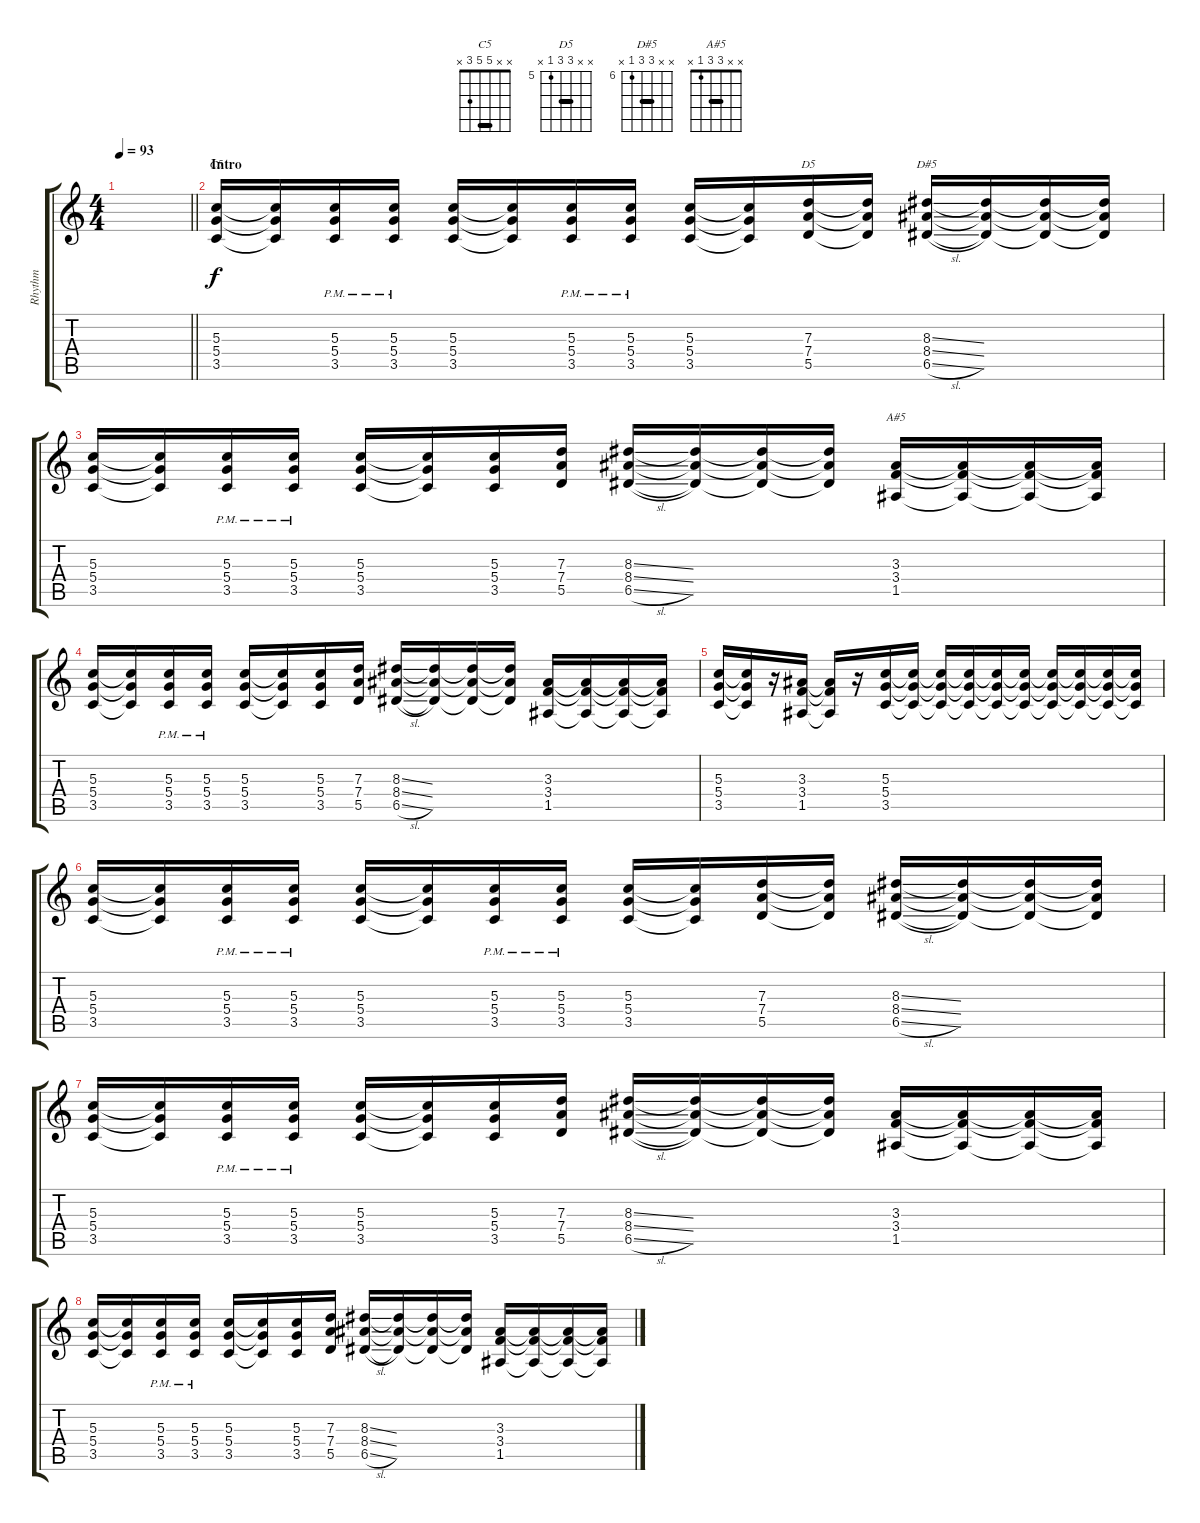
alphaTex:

\track ("Rhythm" "Rhythm") {instrument overdrivenguitar}
\staff {score tabs}
\tuning (E4 B3 G3 D3 A2 E2) {hide}
\chord ("C5" x x 5 5 3 x) {barre 5}
\chord ("D5" x x 7 7 5 x) {firstfret 5 barre 7}
\chord ("D#5" x x 8 8 6 x) {firstfret 6 barre 8}
\chord ("A#5" x x 3 3 1 x) {barre 3}
\ts (4 4)
\tempo 93
\clef g2
\barLineRight lightlight
\ks c
|
\section ("" "Intro")
(5.3 5.4 3.5).16{ch "C5"} (5.3{t} 5.4{t} 3.5{t}).16 (5.3{pm} 5.4{pm} 3.5{pm}).16 (5.3{pm} 5.4{pm} 3.5{pm}).16 (5.3 5.4 3.5).16 (5.3{t} 5.4{t} 3.5{t}).16 (5.3{pm} 5.4{pm} 3.5{pm}).16 (5.3{pm} 5.4{pm} 3.5{pm}).16 (5.3 5.4 3.5).16 (5.3{t} 5.4{t} 3.5{t}).16 (7.3 7.4 5.5).16{ch "D5"} (7.3{t} 7.4{t} 5.5{t}).16 (8.3{ss} 8.4{ss} 6.5{sl}).16{ch "D#5"} (8.3{t} 8.4{t} 6.5{t}).16 (8.3{t} 8.4{t} 6.5{t}).16 (8.3{t} 8.4{t} 6.5{t}).16 |
(5.3 5.4 3.5).16 (5.3{t} 5.4{t} 3.5{t}).16 (5.3{pm} 5.4{pm} 3.5{pm}).16 (5.3{pm} 5.4{pm} 3.5{pm}).16 (5.3 5.4 3.5).16 (5.3{t} 5.4{t} 3.5{t}).16 (5.3 5.4 3.5).16 (7.3 7.4 5.5).16 (8.3{ss} 8.4{ss} 6.5{sl}).16 (8.3{t} 8.4{t} 6.5{t}).16 (8.3{t} 8.4{t} 6.5{t}).16 (8.3{t} 8.4{t} 6.5{t}).16 (3.3 3.4 1.5).16{ch "A#5"} (3.3{t} 3.4{t} 1.5{t}).16 (3.3{t} 3.4{t} 1.5{t}).16 (3.3{t} 3.4{t} 1.5{t}).16 |
(5.3 5.4 3.5).16 (5.3{t} 5.4{t} 3.5{t}).16 (5.3{pm} 5.4{pm} 3.5{pm}).16 (5.3{pm} 5.4{pm} 3.5{pm}).16 (5.3 5.4 3.5).16 (5.3{t} 5.4{t} 3.5{t}).16 (5.3 5.4 3.5).16 (7.3 7.4 5.5).16 (8.3{ss} 8.4{ss} 6.5{sl}).16 (8.3{t} 8.4{t} 6.5{t}).16 (8.3{t} 8.4{t} 6.5{t}).16 (8.3{t} 8.4{t} 6.5{t}).16 (3.3 3.4 1.5).16 (3.3{t} 3.4{t} 1.5{t}).16 (3.3{t} 3.4{t} 1.5{t}).16 (3.3{t} 3.4{t} 1.5{t}).16 |
(5.3 5.4 3.5).16 (5.3{t} 5.4{t} 3.5{t}).16 r.16 (3.3 3.4 1.5).16 (3.3{t} 3.4{t} 1.5{t}).16 r.16 (5.3 5.4 3.5).16 (5.3{t} 5.4{t} 3.5{t}).16 (5.3{t} 5.4{t} 3.5{t}).16 (5.3{t} 5.4{t} 3.5{t}).16 (5.3{t} 5.4{t} 3.5{t}).16 (5.3{t} 5.4{t} 3.5{t}).16 (5.3{t} 5.4{t} 3.5{t}).16 (5.3{t} 5.4{t} 3.5{t}).16 (5.3{t} 5.4{t} 3.5{t}).16 (5.3{t} 5.4{t} 3.5{t}).16 |
(5.3 5.4 3.5).16 (5.3{t} 5.4{t} 3.5{t}).16 (5.3{pm} 5.4{pm} 3.5{pm}).16 (5.3{pm} 5.4{pm} 3.5{pm}).16 (5.3 5.4 3.5).16 (5.3{t} 5.4{t} 3.5{t}).16 (5.3{pm} 5.4{pm} 3.5{pm}).16 (5.3{pm} 5.4{pm} 3.5{pm}).16 (5.3 5.4 3.5).16 (5.3{t} 5.4{t} 3.5{t}).16 (7.3 7.4 5.5).16 (7.3{t} 7.4{t} 5.5{t}).16 (8.3{ss} 8.4{ss} 6.5{sl}).16 (8.3{t} 8.4{t} 6.5{t}).16 (8.3{t} 8.4{t} 6.5{t}).16 (8.3{t} 8.4{t} 6.5{t}).16 |
(5.3 5.4 3.5).16 (5.3{t} 5.4{t} 3.5{t}).16 (5.3{pm} 5.4{pm} 3.5{pm}).16 (5.3{pm} 5.4{pm} 3.5{pm}).16 (5.3 5.4 3.5).16 (5.3{t} 5.4{t} 3.5{t}).16 (5.3 5.4 3.5).16 (7.3 7.4 5.5).16 (8.3{ss} 8.4{ss} 6.5{sl}).16 (8.3{t} 8.4{t} 6.5{t}).16 (8.3{t} 8.4{t} 6.5{t}).16 (8.3{t} 8.4{t} 6.5{t}).16 (3.3 3.4 1.5).16 (3.3{t} 3.4{t} 1.5{t}).16 (3.3{t} 3.4{t} 1.5{t}).16 (3.3{t} 3.4{t} 1.5{t}).16 |
(5.3 5.4 3.5).16 (5.3{t} 5.4{t} 3.5{t}).16 (5.3{pm} 5.4{pm} 3.5{pm}).16 (5.3{pm} 5.4{pm} 3.5{pm}).16 (5.3 5.4 3.5).16 (5.3{t} 5.4{t} 3.5{t}).16 (5.3 5.4 3.5).16 (7.3 7.4 5.5).16 (8.3{ss} 8.4{ss} 6.5{sl}).16 (8.3{t} 8.4{t} 6.5{t}).16 (8.3{t} 8.4{t} 6.5{t}).16 (8.3{t} 8.4{t} 6.5{t}).16 (3.3 3.4 1.5).16 (3.3{t} 3.4{t} 1.5{t}).16 (3.3{t} 3.4{t} 1.5{t}).16 (3.3{t} 3.4{t} 1.5{t}).16
